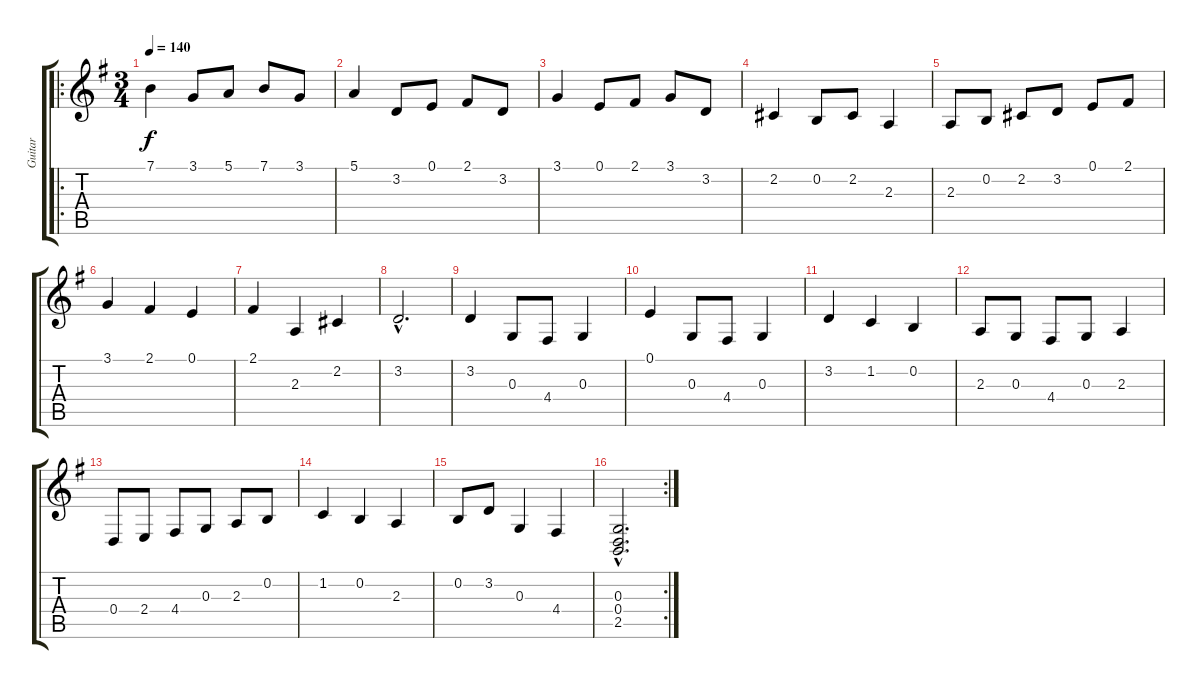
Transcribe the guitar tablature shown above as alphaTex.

\track ("Guitar" "Guitar") {instrument acousticgrandpiano}
\staff {score tabs}
\tuning (E4 B3 G3 D3 A2 E2) {hide}
\ro
\ts (3 4)
\tempo 140
\clef g2
\ks g
7.1.4{dy f} 3.1.8 5.1.8 7.1.8 3.1.8 |
5.1.4 3.2.8 0.1.8 2.1.8 3.2.8 |
3.1.4 0.1.8 2.1.8 3.1.8 3.2.8 |
2.2.4 0.2.8 2.2.8 2.3.4 |
2.3.8 0.2.8 2.2.8 3.2.8 0.1.8 2.1.8 |
3.1.4 2.1.4 0.1.4 |
2.1.4 2.3.4 2.2.4 |
3.2{hac}.2{d} |
3.2.4 0.3.8 4.4.8 0.3.4 |
0.1.4 0.3.8 4.4.8 0.3.4 |
3.2.4 1.2.4 0.2.4 |
2.3.8 0.3.8 4.4.8 0.3.8 2.3.4 |
0.4.8 2.4.8 4.4.8 0.3.8 2.3.8 0.2.8 |
1.2.4 0.2.4 2.3.4 |
0.2.8 3.2.8 0.3.4 4.4.4 |
\rc 2
(0.3{hac} 0.4{hac} 2.5{hac}).2{d}
